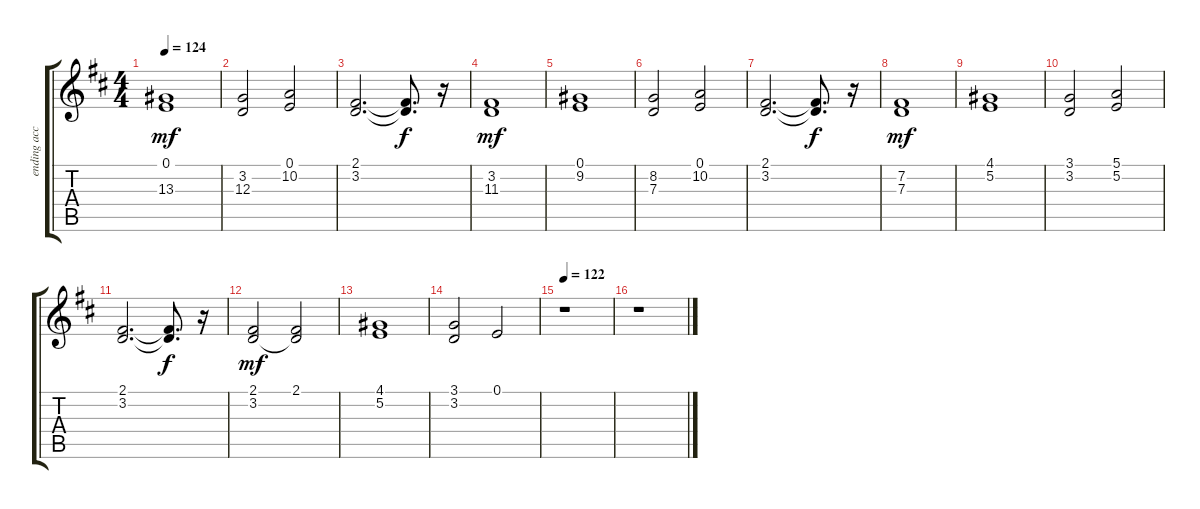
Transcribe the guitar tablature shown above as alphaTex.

\track ("ending accompaniment" "ending acc") {instrument stringensemble1}
\staff {score tabs}
\tuning (E4 B3 G3 D3 A2 E2) {hide}
\ts (4 4)
\tempo 124
\clef g2
\ks bminor
(0.1 13.3).1{dy mf} |
(3.2 12.3).2 (0.1 10.2).2 |
(2.1 3.2).2{d} (2.1{t} 3.2{t}).8{d dy f} r.16 |
(3.2 11.3).1{dy mf} |
(0.1 9.2).1 |
(8.2 7.3).2 (0.1 10.2).2 |
(2.1 3.2).2{d} (2.1{t} 3.2{t}).8{d dy f} r.16 |
(7.2 7.3).1{dy mf} |
(4.1 5.2).1 |
(3.1 3.2).2 (5.1 5.2).2 |
(2.1 3.2).2{d} (2.1{t} 3.2{t}).8{d dy f} r.16 |
(2.1 3.2).2{dy mf} (2.1 3.2{t}).2 |
(4.1 5.2).1 |
(3.1 3.2).2 0.1.2 |
\tempo 122
r.1 |
r.1
